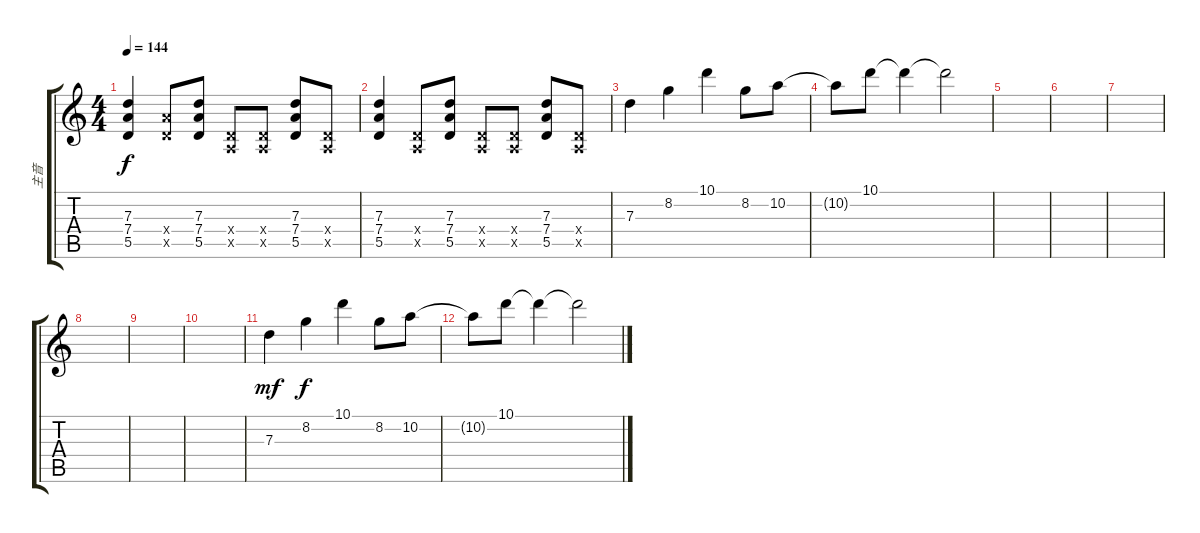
\track ("主音" "主音") {instrument distortionguitar}
\staff {score tabs}
\tuning (E4 B3 G3 D3 A2 E2) {hide}
\ts (4 4)
\tempo 144
\clef g2
\ks c
(7.3 7.4 5.5).4{dy f} (7.4{x} 5.5{x}).8 (7.3 7.4 5.5).8 (0.4{x} 0.5{x}).8 (0.4{x} 0.5{x}).8 (7.3 7.4 5.5).8 (0.4{x} 0.5{x}).8 |
(7.3 7.4 5.5).4 (0.4{x} 0.5{x}).8 (7.3 7.4 5.5).8 (0.4{x} 0.5{x}).8 (0.4{x} 0.5{x}).8 (7.3 7.4 5.5).8 (0.4{x} 0.5{x}).8 |
7.3.4{volume 12} 8.2.4 10.1.4 8.2.8 10.2.8 |
10.2{t}.8 10.1.8 10.1{t}.4 10.1{t}.2 |
|
|
|
|
|
|
7.3.4{dy mf} 8.2.4{dy f} 10.1.4 8.2.8 10.2.8 |
10.2{t}.8 10.1.8 10.1{t}.4 10.1{t}.2
